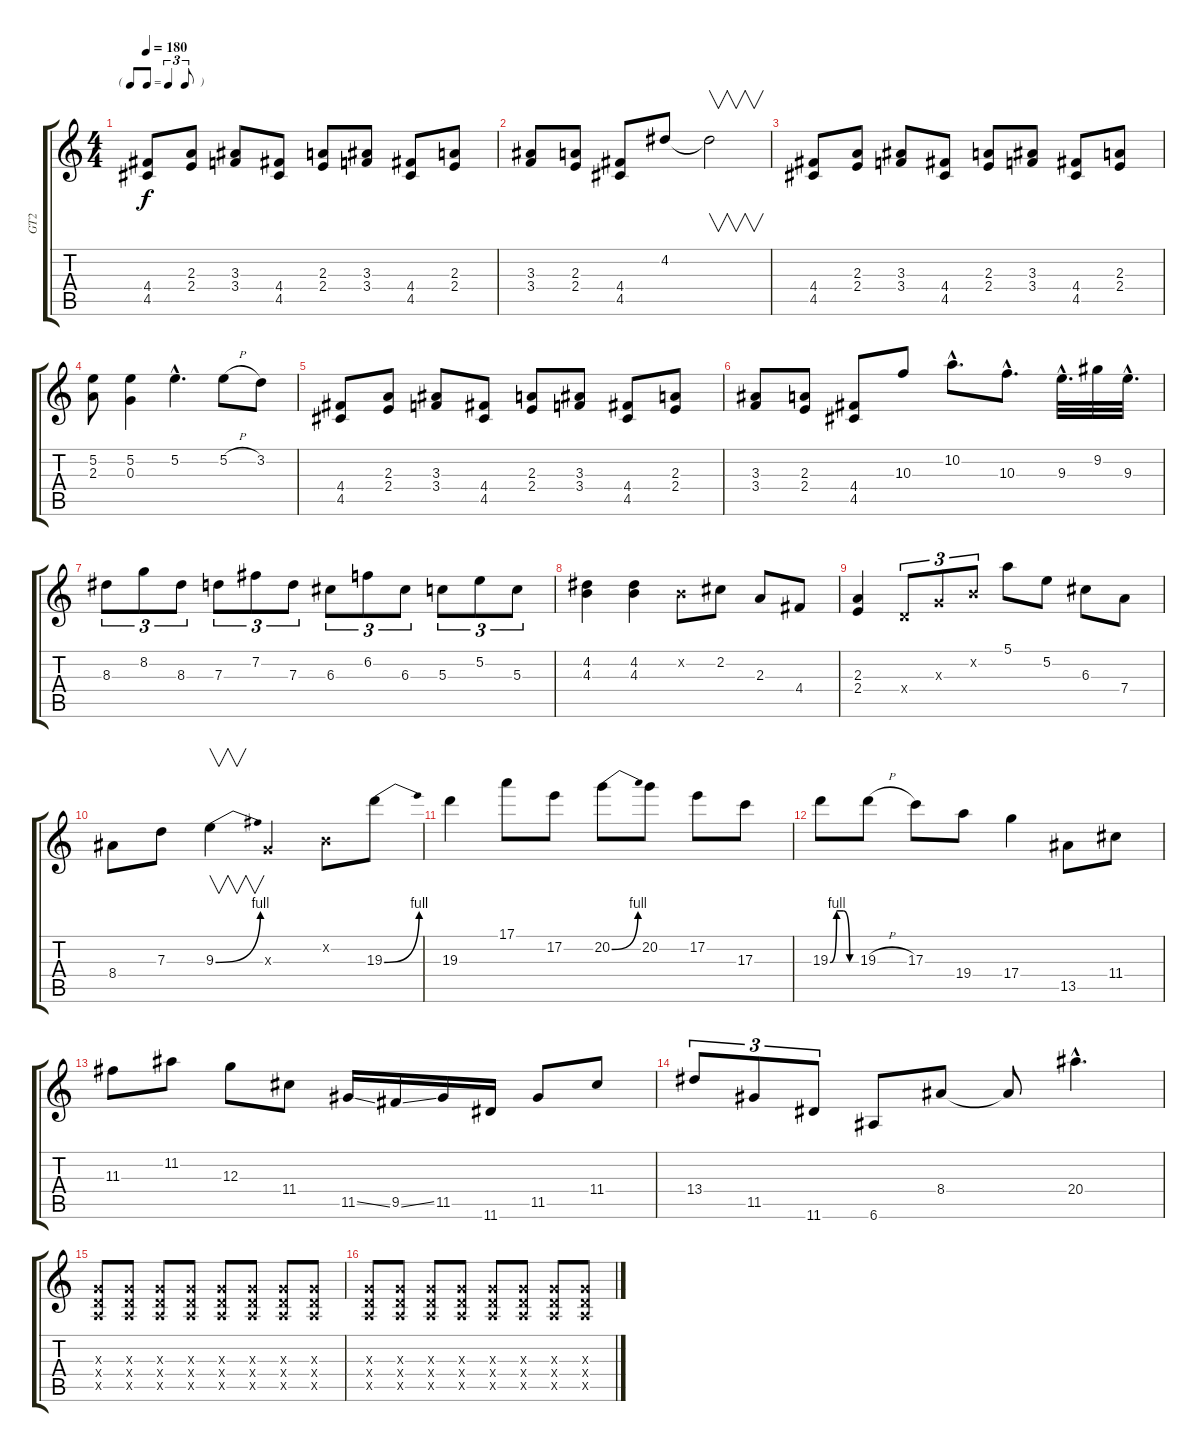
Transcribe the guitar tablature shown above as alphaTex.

\track ("GT2" "GT2") {instrument overdrivenguitar}
\staff {score tabs}
\tuning (E4 B3 G3 D3 A2 E2) {hide}
\ts (4 4)
\tf triplet8th
\tempo 180
\clef g2
\ks c
(4.4 4.5).8{dy f} (2.3 2.4).8 (3.3 3.4).8 (4.4 4.5).8 (2.3 2.4).8 (3.3 3.4).8 (4.4 4.5).8 (2.3 2.4).8 |
(3.3 3.4).8 (2.3 2.4).8 (4.4 4.5).8 4.2.8 4.2{t}.2{v} |
(4.4 4.5).8 (2.3 2.4).8 (3.3 3.4).8 (4.4 4.5).8 (2.3 2.4).8 (3.3 3.4).8 (4.4 4.5).8 (2.3 2.4).8 |
(5.2 2.3).8 (5.2 0.3).4 5.2{hac}.4{d} 5.2{h}.8 3.2.8 |
(4.4 4.5).8 (2.3 2.4).8 (3.3 3.4).8 (4.4 4.5).8 (2.3 2.4).8 (3.3 3.4).8 (4.4 4.5).8 (2.3 2.4).8 |
(3.3 3.4).8 (2.3 2.4).8 (4.4 4.5).8 10.3.8 10.2{hac}.8{d} 10.3{hac}.8{d} 9.3{hac}.32{d} 9.2.32 9.3{hac}.32{d} |
8.3.8{tu (3 2)} 8.2.8{tu (3 2)} 8.3.8{tu (3 2)} 7.3.8{tu (3 2)} 7.2.8{tu (3 2)} 7.3.8{tu (3 2)} 6.3.8{tu (3 2)} 6.2.8{tu (3 2)} 6.3.8{tu (3 2)} 5.3.8{tu (3 2)} 5.2.8{tu (3 2)} 5.3.8{tu (3 2)} |
(4.2 4.3).4 (4.2 4.3).4 0.2{x}.8 2.2.8 2.3.8 4.4.8 |
(2.3 2.4).4 0.4{x}.8{tu (3 2)} 0.3{x}.8{tu (3 2)} 0.2{x}.8{tu (3 2)} 5.1.8 5.2.8 6.3.8 7.4.8 |
8.4.8 7.3.8 9.3{be (bend 0 0 60 4)}.4{v} 0.3{x}.4 0.2{x}.8 19.3{be (bend 0 0 60 4)}.8 |
19.3.4 17.1.8 17.2.8 20.2{be (bend 0 0 60 4)}.8 20.2.8 17.2.8 17.3.8 |
19.3{be (custom 0 0 15 4 30 4 45 0 60 0)}.8 19.3{h}.8 17.3.8 19.4.8 17.4.4 13.5.8 11.4.8 |
11.3.8 11.2.8 12.3.8 11.4.8 11.5{ss}.16 9.5{ss}.16 11.5.16 11.6.16 11.5.8 11.4.8 |
13.4.8{tu (3 2)} 11.5.8{tu (3 2)} 11.6.8{tu (3 2)} 6.6.8 8.4.8 8.4{t}.8 20.4{hac}.4{d} |
(0.3{x} 0.4{x} 0.5{x}).8 (0.3{x} 0.4{x} 0.5{x}).8 (0.3{x} 0.4{x} 0.5{x}).8 (0.3{x} 0.4{x} 0.5{x}).8 (0.3{x} 0.4{x} 0.5{x}).8 (0.3{x} 0.4{x} 0.5{x}).8 (0.3{x} 0.4{x} 0.5{x}).8 (0.3{x} 0.4{x} 0.5{x}).8 |
(0.3{x} 0.4{x} 0.5{x}).8 (0.3{x} 0.4{x} 0.5{x}).8 (0.3{x} 0.4{x} 0.5{x}).8 (0.3{x} 0.4{x} 0.5{x}).8 (0.3{x} 0.4{x} 0.5{x}).8 (0.3{x} 0.4{x} 0.5{x}).8 (0.3{x} 0.4{x} 0.5{x}).8 (0.3{x} 0.4{x} 0.5{x}).8
